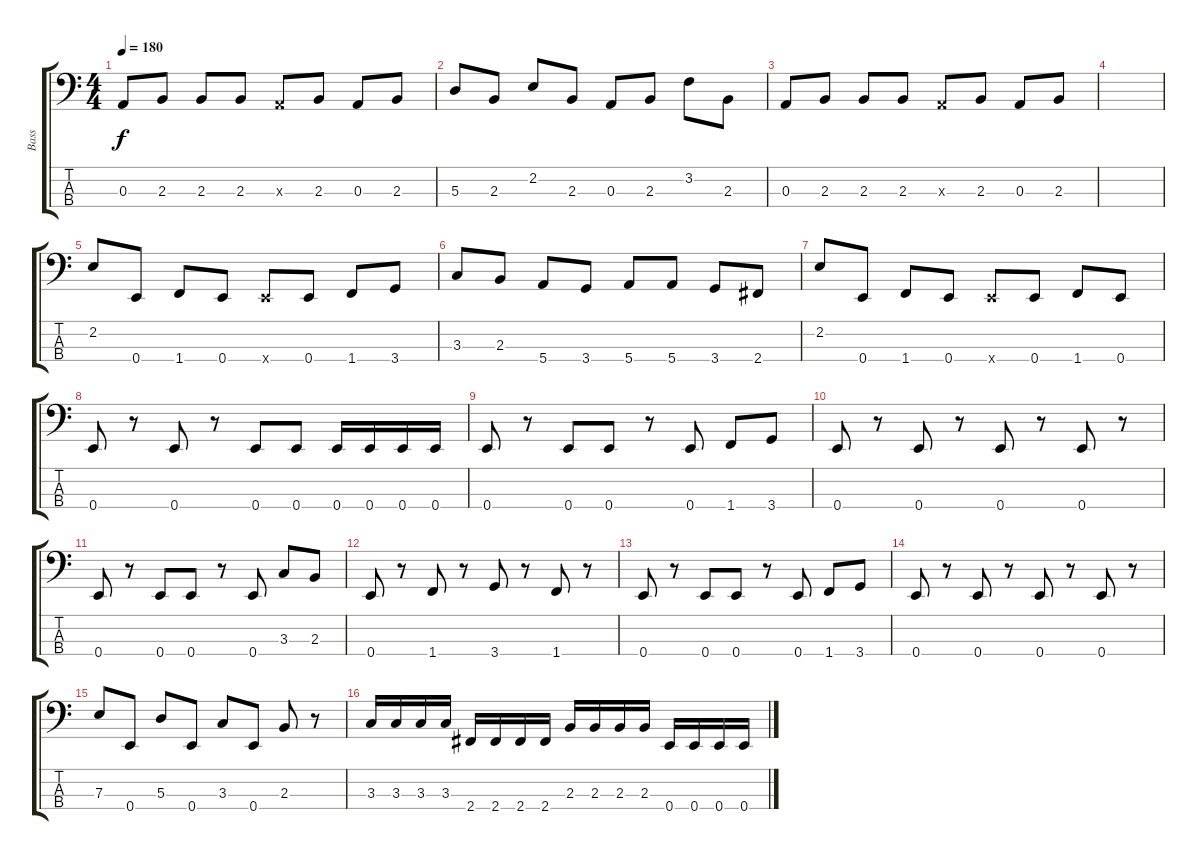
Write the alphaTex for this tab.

\track ("Bass" "Bass") {instrument electricbasspick}
\staff {score tabs}
\tuning (G2 D2 A1 E1) {hide}
\ts (4 4)
\tempo 180
\clef f4
\ks c
0.3.8{dy f} 2.3.8 2.3.8 2.3.8 0.3{x}.8 2.3.8 0.3.8 2.3.8 |
5.3.8 2.3.8 2.2.8 2.3.8 0.3.8 2.3.8 3.2.8 2.3.8 |
0.3.8 2.3.8 2.3.8 2.3.8 0.3{x}.8 2.3.8 0.3.8 2.3.8 |
|
2.2.8 0.4.8 1.4.8 0.4.8 0.4{x}.8 0.4.8 1.4.8 3.4.8 |
3.3.8 2.3.8 5.4.8 3.4.8 5.4.8 5.4.8 3.4.8 2.4.8 |
2.2.8 0.4.8 1.4.8 0.4.8 0.4{x}.8 0.4.8 1.4.8 0.4.8 |
0.4.8 r.8 0.4.8 r.8 0.4.8 0.4.8 0.4.16 0.4.16 0.4.16 0.4.16 |
0.4.8 r.8 0.4.8 0.4.8 r.8 0.4.8 1.4.8 3.4.8 |
0.4.8 r.8 0.4.8 r.8 0.4.8 r.8 0.4.8 r.8 |
0.4.8 r.8 0.4.8 0.4.8 r.8 0.4.8 3.3.8 2.3.8 |
0.4.8 r.8 1.4.8 r.8 3.4.8 r.8 1.4.8 r.8 |
0.4.8 r.8 0.4.8 0.4.8 r.8 0.4.8 1.4.8 3.4.8 |
0.4.8 r.8 0.4.8 r.8 0.4.8 r.8 0.4.8 r.8 |
7.3.8 0.4.8 5.3.8 0.4.8 3.3.8 0.4.8 2.3.8 r.8 |
3.3.16 3.3.16 3.3.16 3.3.16 2.4.16 2.4.16 2.4.16 2.4.16 2.3.16 2.3.16 2.3.16 2.3.16 0.4.16 0.4.16 0.4.16 0.4.16
